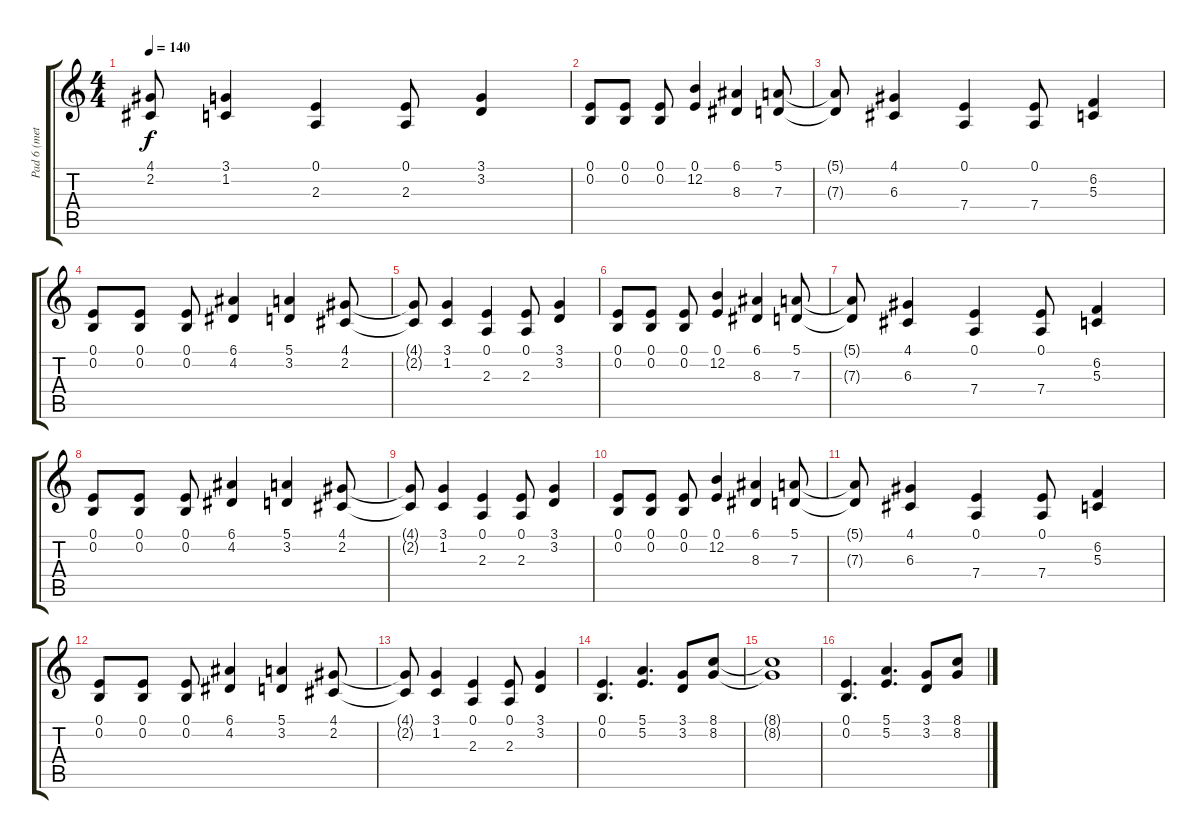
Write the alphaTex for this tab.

\track ("Pad 6 (metallic)" "Pad 6 (met") {instrument pad6metallic}
\staff {score tabs}
\tuning (E4 B3 G3 D3 A2 E2) {hide}
\ts (4 4)
\tempo 140
\clef g2
\ks c
(4.1{t} 2.2{t}).8{dy f} (3.1 1.2).4 (0.1 2.3).4 (0.1 2.3).8 (3.1 3.2).4 |
(0.1 0.2).8 (0.1 0.2).8 (0.1 0.2).8 (0.1 12.2).4 (6.1 8.3).4 (5.1 7.3).8 |
(5.1{t} 7.3{t}).8 (4.1 6.3).4 (0.1 7.4).4 (0.1 7.4).8 (6.2 5.3).4 |
(0.1 0.2).8 (0.1 0.2).8 (0.1 0.2).8 (6.1 4.2).4 (5.1 3.2).4 (4.1 2.2).8 |
(4.1{t} 2.2{t}).8 (3.1 1.2).4 (0.1 2.3).4 (0.1 2.3).8 (3.1 3.2).4 |
(0.1 0.2).8 (0.1 0.2).8 (0.1 0.2).8 (0.1 12.2).4 (6.1 8.3).4 (5.1 7.3).8 |
(5.1{t} 7.3{t}).8 (4.1 6.3).4 (0.1 7.4).4 (0.1 7.4).8 (6.2 5.3).4 |
(0.1 0.2).8 (0.1 0.2).8 (0.1 0.2).8 (6.1 4.2).4 (5.1 3.2).4 (4.1 2.2).8 |
(4.1{t} 2.2{t}).8 (3.1 1.2).4 (0.1 2.3).4 (0.1 2.3).8 (3.1 3.2).4 |
(0.1 0.2).8 (0.1 0.2).8 (0.1 0.2).8 (0.1 12.2).4 (6.1 8.3).4 (5.1 7.3).8 |
(5.1{t} 7.3{t}).8 (4.1 6.3).4 (0.1 7.4).4 (0.1 7.4).8 (6.2 5.3).4 |
(0.1 0.2).8 (0.1 0.2).8 (0.1 0.2).8 (6.1 4.2).4 (5.1 3.2).4 (4.1 2.2).8 |
(4.1{t} 2.2{t}).8 (3.1 1.2).4 (0.1 2.3).4 (0.1 2.3).8 (3.1 3.2).4 |
(0.1 0.2).4{d} (5.1 5.2).4{d} (3.1 3.2).8 (8.1 8.2).8 |
(8.1{t} 8.2{t}).1 |
(0.1 0.2).4{d} (5.1 5.2).4{d} (3.1 3.2).8 (8.1 8.2).8
